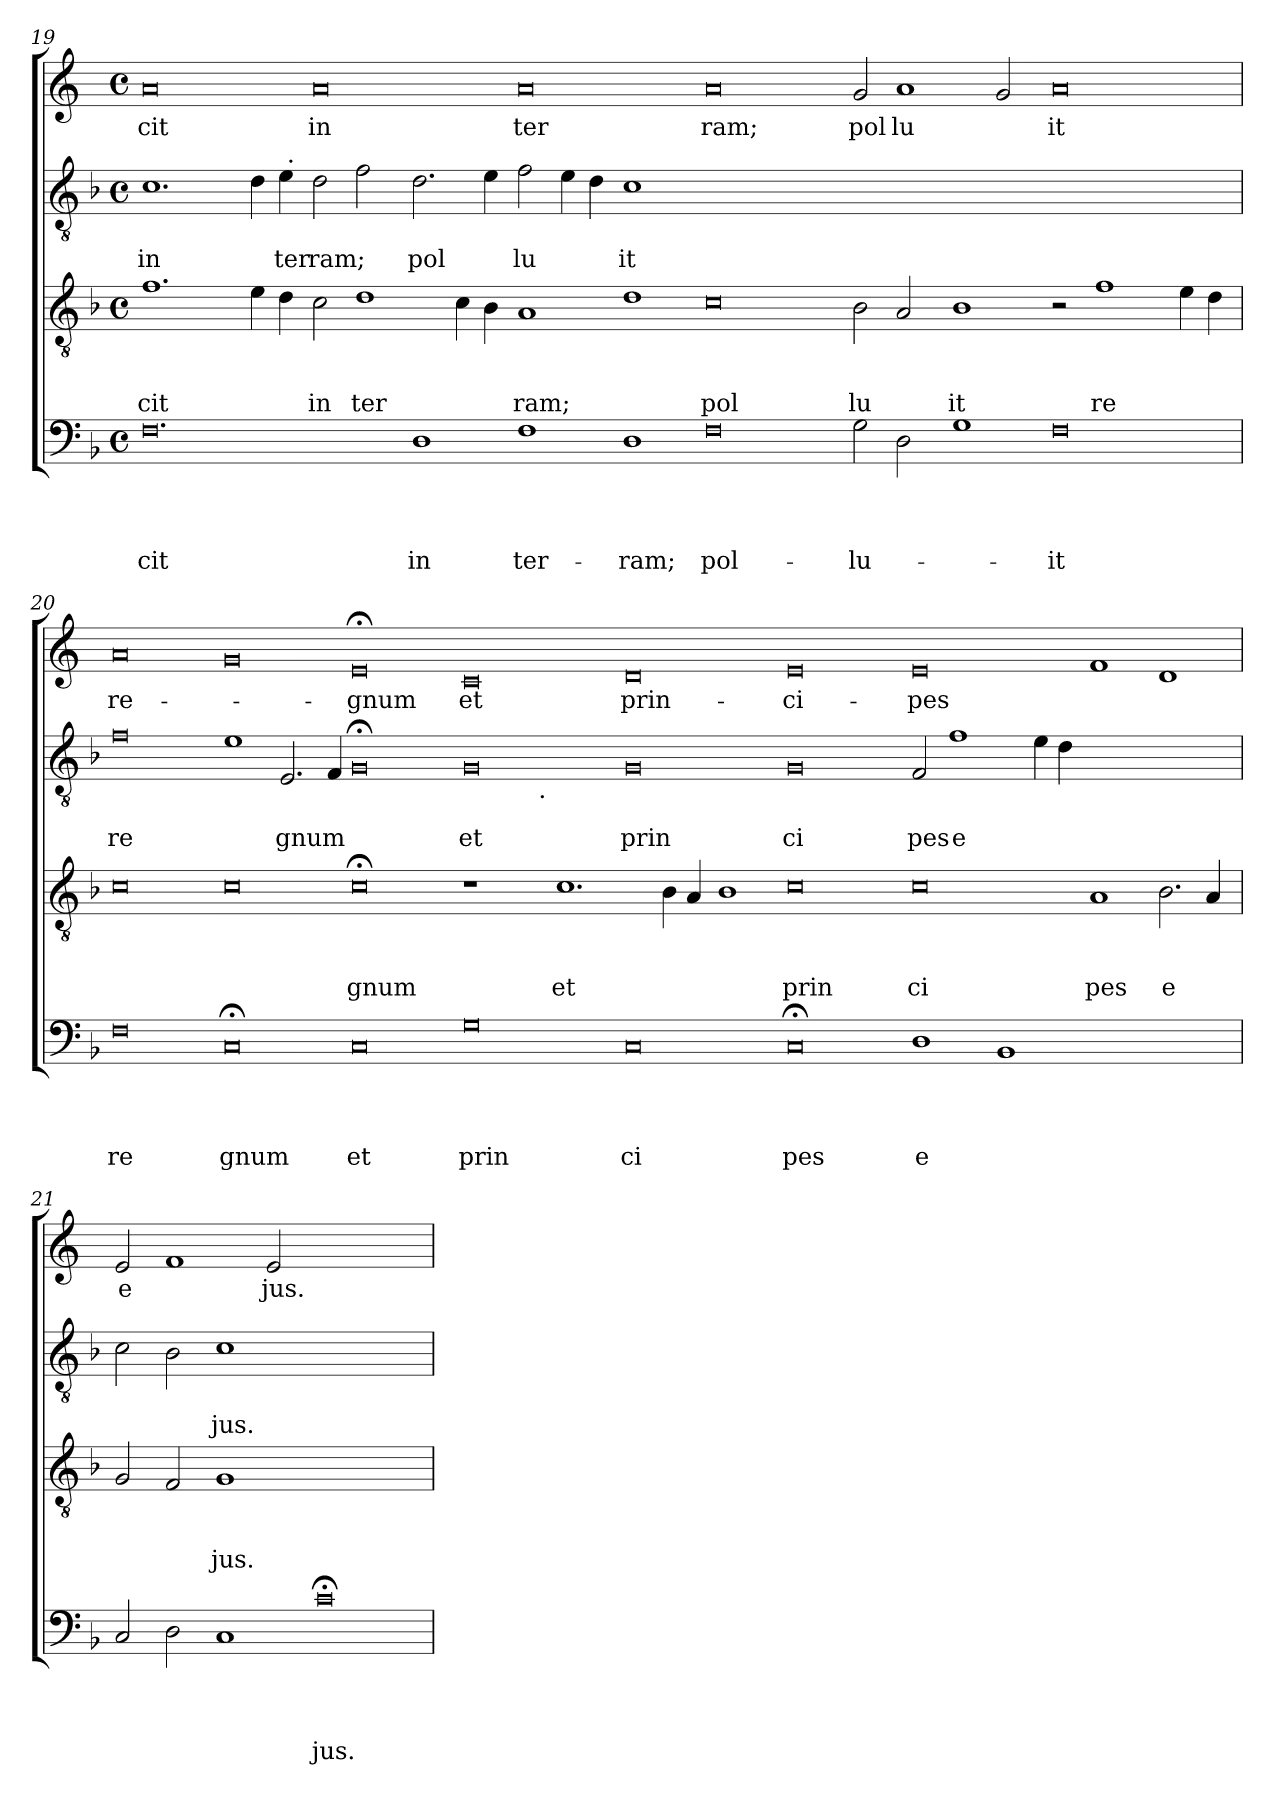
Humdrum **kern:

**kern	**text	**text	**text	**text	**kern	**text	**text	**text	**kern	**text	**text	**kern	**text
*part4	*part4	*part4	*part4	*part4	*part3	*part3	*part3	*part3	*part2	*part2	*part2	*part1	*part1
*staff4	*staff4	*staff4	*staff4	*staff4	*staff3	*staff3	*staff3	*staff3	*staff2	*staff2	*staff2	*staff1	*staff1
!!LO:LB:g=z
*clefF4	*	*	*	*	*clefGv2	*	*	*	*clefGv2	*	*	*clefG2	*
*	*	*	*	*	*	*	*	*	*	*	*	*ITrd-3c-5	*
*k[b-]	*	*	*	*	*k[b-]	*	*	*	*k[b-]	*	*	*k[b-]	*
*F:	*	*	*	*	*F:	*	*	*	*F:	*	*	*F:	*
*M4/4	*	*	*	*	*M4/4	*	*	*	*M4/4	*	*	*M4/4	*
*met(c)	*	*	*	*	*met(c)	*	*	*	*met(c)	*	*	*met(c)	*
=19	=19	=19	=19	=19	=19	=19	=19	=19	=19	=19	=19	=19	=19
!	!	!	!	!LO:LY:b	!	!	!	!LO:LY:b	!	!	!LO:LY:b	!	!LO:LY:b
*	*	*	*	*	*	*	*	*	*^	*	*	*	*
0.F	.	.	.	cit	1.f	.	.	cit	1.c	1ryy	.	in	0dd	cit
.	.	.	.	.	.	.	.	.	.	2ryy	.	.	.	.
.	.	.	.	.	4e\	.	.	.	4d\	4ryy	.	.	.	.
!	!	!	!	!	!	!	!	!	!	!	!	!LO:LY:b	!	!
.	.	.	.	.	4d\	.	.	.	4e\	32ryy	.	ter	.	.
!	!	!	!	!	!	!	!	!	!	!LO:TX:a:t=.	!	!	!	!
.	.	.	.	.	.	.	.	.	.	1ryy	.	.	.	.
!	!	!	!	!	!	!	!	!LO:LY:b	!	!	!	!LO:LY:b	!	!LO:LY:b
.	.	.	.	.	2c\	.	.	in	2d\	.	.	ram;	0dd	in
!	!	!	!	!	!	!	!	!LO:LY:b	!	!	!	!	!	!
.	.	.	.	.	1d	.	.	ter	2f\	.	.	.	.	.
.	.	.	.	.	.	.	.	.	.	1ryy	.	.	.	.
!	!	!	!	!LO:LY:b	!	!	!	!	!	!	!	!LO:LY:b	!	!
1D	.	.	.	in	.	.	.	.	2.d\	.	.	pol	.	.
.	.	.	.	.	4c\	.	.	.	.	.	.	.	.	.
.	.	.	.	.	4B-\	.	.	.	4e\	.	.	.	.	.
.	.	.	.	.	.	.	.	.	.	1ryy	.	.	.	.
!	!	!	!	!LO:LY:b	!	!	!	!LO:LY:b	!	!	!	!LO:LY:b	!	!LO:LY:b
1F	.	.	.	ter-	1A	.	.	ram;	2f\	.	.	lu	0dd	ter
.	.	.	.	.	.	.	.	.	4e\	.	.	.	.	.
.	.	.	.	.	.	.	.	.	4d\	.	.	.	.	.
.	.	.	.	.	.	.	.	.	.	1ryy	.	.	.	.
!	!	!	!	!LO:LY:b	!	!	!	!	!	!	!	!LO:LY:b	!	!
1D	.	.	.	-ram;	1d	.	.	.	1c	.	.	it	.	.
.	.	.	.	.	.	.	.	.	.	1ryy	.	.	.	.
!	!	!	!	!LO:LY:b	!	!	!	!LO:LY:b	!	!	!	!	!	!LO:LY:b
0F	.	.	.	pol-	0c	.	.	pol	00.ryy	.	.	.	0dd	ram;
.	.	.	.	.	.	.	.	.	.	1ryy	.	.	.	.
.	.	.	.	.	.	.	.	.	.	1ryy	.	.	.	.
!	!	!	!	!LO:LY:b	!	!	!	!LO:LY:b	!	!	!	!	!	!LO:LY:b
2G\	.	.	.	-lu-	2B-\	.	.	lu	.	.	.	.	2cc/	pol
!	!	!	!	!	!	!	!	!	!	!	!	!	!	!LO:LY:b
2D\	.	.	.	.	2A/	.	.	.	.	.	.	.	1dd	lu
.	.	.	.	.	.	.	.	.	.	1ryy	.	.	.	.
!	!	!	!	!	!	!	!	!LO:LY:b	!	!	!	!	!	!
1G	.	.	.	.	1B-	.	.	it	.	.	.	.	.	.
.	.	.	.	.	.	.	.	.	.	.	.	.	2cc/	.
.	.	.	.	.	.	.	.	.	.	1ryy	.	.	.	.
!	!	!	!	!LO:LY:b	!	!	!	!	!	!	!	!	!	!LO:LY:b
0F	.	.	.	-it	2r	.	.	.	.	.	.	.	0dd	it
!	!	!	!	!	!	!	!	!LO:LY:b	!	!	!	!	!	!
.	.	.	.	.	1f	.	.	re	.	.	.	.	.	.
.	.	.	.	.	.	.	.	.	.	1ryy	.	.	.	.
.	.	.	.	.	4e\	.	.	.	.	.	.	.	.	.
.	.	.	.	.	4d\	.	.	.	.	.	.	.	.	.
.	.	.	.	.	.	.	.	.	.	8..ryy	.	.	.	.
!!LO:PB:g=z
=20	=20	=20	=20	=20	=20	=20	=20	=20	=20	=20	=20	=20	=20	=20
!	!	!	!	!LO:LY:b	!	!	!	!	!	!	!	!LO:LY:b	!	!LO:LY:b
0F	.	.	.	re	0c	.	.	.	0f	1ryy	.	re	0dd	re-
.	.	.	.	.	.	.	.	.	.	1ryy	.	.	.	.
!	!	!	!	!LO:LY:b	!	!	!	!	!	!	!	!	!	!
0C;	.	.	.	gnum	0c	.	.	.	1e	1ryy	.	.	0cc	.
!	!	!	!	!	!	!	!	!	!	!	!	!LO:LY:b	!	!
.	.	.	.	.	.	.	.	.	2.E/	1ryy	.	gnum	.	.
.	.	.	.	.	.	.	.	.	4F/	.	.	.	.	.
!	!	!	!	!LO:LY:b	!	!	!	!LO:LY:b	!	!	!	!	!	!LO:LY:b
0C	.	.	.	et	0c;<	.	.	gnum	0G;	1ryy	.	.	0a;	-gnum
.	.	.	.	.	.	.	.	.	.	1ryy	.	.	.	.
!	!	!	!	!LO:LY:b	!	!	!	!	!	!	!	!LO:LY:b	!	!LO:LY:b
0G	.	.	.	prin	1r	.	.	.	0G	2ryy	.	et	0f	et
.	.	.	.	.	.	.	.	.	.	4ryy	.	.	.	.
.	.	.	.	.	.	.	.	.	.	16.ryy	.	.	.	.
!	!	!	!	!	!	!	!	!	!	!LO:TX:b:t=.	!	!	!	!
.	.	.	.	.	.	.	.	.	.	1ryy	.	.	.	.
!	!	!	!	!	!	!	!	!LO:LY:b	!	!	!	!	!	!
.	.	.	.	.	1.c	.	.	et	.	.	.	.	.	.
.	.	.	.	.	.	.	.	.	.	1ryy	.	.	.	.
!	!	!	!	!LO:LY:b	!	!	!	!	!	!	!	!LO:LY:b	!	!LO:LY:b
0C	.	.	.	ci	.	.	.	.	0G	.	.	prin	0g	prin-
.	.	.	.	.	4B-\	.	.	.	.	.	.	.	.	.
.	.	.	.	.	4A/	.	.	.	.	.	.	.	.	.
.	.	.	.	.	.	.	.	.	.	1ryy	.	.	.	.
.	.	.	.	.	1B-	.	.	.	.	.	.	.	.	.
.	.	.	.	.	.	.	.	.	.	1ryy	.	.	.	.
!	!	!	!	!LO:LY:b	!	!	!	!LO:LY:b	!	!	!	!LO:LY:b	!	!LO:LY:b
0C;	.	.	.	pes	0c	.	.	prin	0G	.	.	ci	0a	-ci-
.	.	.	.	.	.	.	.	.	.	1ryy	.	.	.	.
.	.	.	.	.	.	.	.	.	.	1ryy	.	.	.	.
!	!	!	!	!LO:LY:b:rj	!	!	!	!LO:LY:b	!	!	!	!LO:LY:b	!	!LO:LY:b
1D	.	.	.	e	0c	.	.	ci	2F/	.	.	pes	0a	-pes
!	!	!	!	!	!	!	!	!	!	!	!	!LO:LY:b:rj	!	!
.	.	.	.	.	.	.	.	.	1f	.	.	e	.	.
.	.	.	.	.	.	.	.	.	.	1ryy	.	.	.	.
1BB-	.	.	.	.	.	.	.	.	.	.	.	.	.	.
.	.	.	.	.	.	.	.	.	4e\	.	.	.	.	.
.	.	.	.	.	.	.	.	.	4d\	.	.	.	.	.
.	.	.	.	.	.	.	.	.	.	1ryy	.	.	.	.
!	!	!	!	!	!	!	!	!LO:LY:b	!	!	!	!	!	!
0ryy	.	.	.	.	1A	.	.	pes	0ryy	.	.	.	1b-	.
.	.	.	.	.	.	.	.	.	.	1ryy	.	.	.	.
!	!	!	!	!	!	!	!	!LO:LY:b	!	!	!	!	!	!
.	.	.	.	.	2.B-\	.	.	e	.	.	.	.	1g	.
.	.	.	.	.	4A/	.	.	.	.	.	.	.	.	.
.	.	.	.	.	.	.	.	.	.	8ryy	.	.	.	.
.	.	.	.	.	.	.	.	.	.	32ryy	.	.	.	.
!!LO:LB:g=z
=21	=21	=21	=21	=21	=21	=21	=21	=21	=21	=21	=21	=21	=21	=21
!	!	!	!	!	!	!	!	!	!	!	!	!	!	!LO:LY:b
*	*	*	*	*	*	*	*	*	*v	*v	*	*	*	*
2C/	.	.	.	.	2G/	.	.	.	2c\	.	.	2a/	e
2D\	.	.	.	.	2F/	.	.	.	2B-\	.	.	1b-	.
!	!	!	!	!	!	!	!	!LO:LY:b	!	!	!LO:LY:b	!	!
1C	.	.	.	.	1G	.	.	jus.	1c	.	jus.	.	.
!	!	!	!	!	!	!	!	!	!	!	!	!	!LO:LY:b
.	.	.	.	.	.	.	.	.	.	.	.	2a/	jus.
!	!	!	!	!LO:LY:b	!	!	!	!	!	!	!	!	!
0c;<	.	.	.	jus.	0ryy	.	.	.	0ryy	.	.	0ryy	.
=	=	=	=	=	=	=	=	=	=	=	=	=	=
*-	*-	*-	*-	*-	*-	*-	*-	*-	*-	*-	*-	*-	*-
